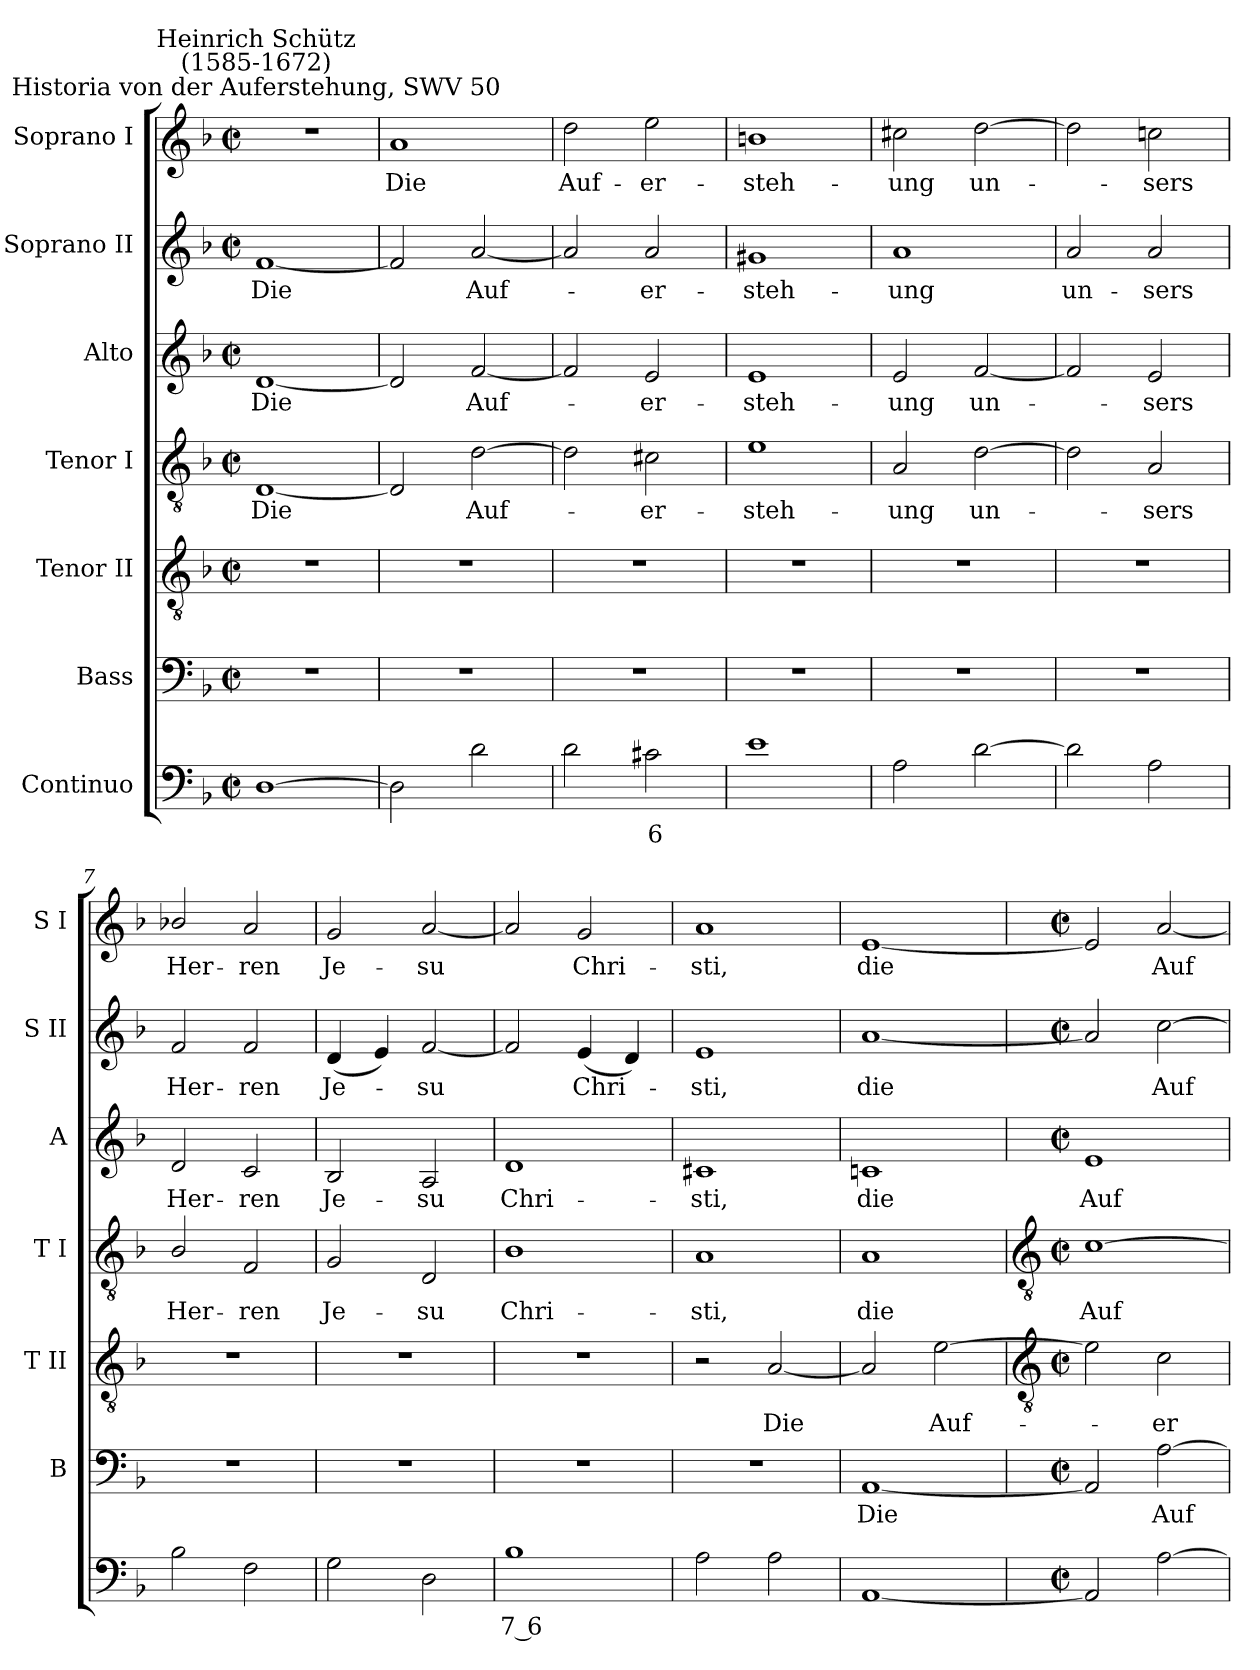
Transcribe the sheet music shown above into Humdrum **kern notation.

**kern	**text	**kern	**text	**kern	**text	**kern	**text	**kern	**text	**kern	**text	**kern	**text
*part7	*part7	*part6	*part6	*part5	*part5	*part4	*part4	*part3	*part3	*part2	*part2	*part1	*part1
*staff7	*staff7	*staff6	*staff6	*staff5	*staff5	*staff4	*staff4	*staff3	*staff3	*staff2	*staff2	*staff1	*staff1
*I"Continuo	*	*I"Bass	*	*I"Tenor II	*	*I"Tenor I	*	*I"Alto	*	*I"Soprano II	*	*I"Soprano I	*
*	*	*I'B	*	*I'T II	*	*I'T I	*	*I'A	*	*I'S II	*	*I'S I	*
*clefF4	*	*clefF4	*	*clefGv2	*	*clefGv2	*	*clefG2	*	*clefG2	*	*clefG2	*
*k[b-]	*	*k[b-]	*	*k[b-]	*	*k[b-]	*	*k[b-]	*	*k[b-]	*	*k[b-]	*
*F:	*	*F:	*	*F:	*	*F:	*	*F:	*	*F:	*	*F:	*
*M2/2	*	*M2/2	*	*M2/2	*	*M2/2	*	*M2/2	*	*M2/2	*	*M2/2	*
*met(c|)	*	*met(c|)	*	*met(c|)	*	*met(c|)	*	*met(c|)	*	*met(c|)	*	*met(c|)	*
=1	=1	=1	=1	=1	=1	=1	=1	=1	=1	=1	=1	=1	=1
!	!	!	!	!	!	!	!	!	!	!	!	!LO:TX:a:cj:t=Historia von der Auferstehung, SWV 50	!
!	!	!	!	!	!	!	!	!	!	!	!	!LO:TX:a:cj:t=Heinrich Schütz\n(1585-1672)	!
!	!	!	!	!	!	!	!LO:LY:b	!	!LO:LY:b	!	!LO:LY:b	!	!
[1D	.	1r	.	1r	.	[1D	Die	[1d	Die	[1f	Die	1r	.
=2	=2	=2	=2	=2	=2	=2	=2	=2	=2	=2	=2	=2	=2
!	!	!	!	!	!	!	!	!	!	!	!	!	!LO:LY:b
2D]	.	1r	.	1r	.	2D]	.	2d]	.	2f]	.	1a	Die
!	!	!	!	!	!	!	!LO:LY:b	!	!LO:LY:b	!	!LO:LY:b	!	!
2d	.	.	.	.	.	[2d	Auf-	[2f	Auf-	[2a/	Auf-	.	.
=3	=3	=3	=3	=3	=3	=3	=3	=3	=3	=3	=3	=3	=3
!	!	!	!	!	!	!	!	!	!	!	!	!	!LO:LY:b
2d	.	1r	.	1r	.	2d]	.	2f]	.	2a/]	.	2dd	Auf-
!	!LO:LY:b	!	!	!	!	!	!LO:LY:b	!	!LO:LY:b	!	!LO:LY:b	!	!LO:LY:b
2c#X	6	.	.	.	.	2c#X	er-	2e	er-	2a/	er-	2ee	-er-
=4	=4	=4	=4	=4	=4	=4	=4	=4	=4	=4	=4	=4	=4
!	!	!	!	!	!	!	!LO:LY:b	!	!LO:LY:b	!	!LO:LY:b	!	!LO:LY:b
1e	.	1r	.	1r	.	1e	-steh-	1e	-steh-	1g#X	-steh-	1bn	-steh-
=5	=5	=5	=5	=5	=5	=5	=5	=5	=5	=5	=5	=5	=5
!	!	!	!	!	!	!	!LO:LY:b	!	!LO:LY:b	!	!LO:LY:b	!	!LO:LY:b
2A	.	1r	.	1r	.	2A	-ung	2e	-ung	1a	-ung	2cc#X	-ung
!	!	!	!	!	!	!	!LO:LY:b	!	!LO:LY:b	!	!	!	!LO:LY:b
[2d	.	.	.	.	.	[2d	un-	[2f	un-	.	.	[2dd	un-
=6	=6	=6	=6	=6	=6	=6	=6	=6	=6	=6	=6	=6	=6
!	!	!	!	!	!	!	!	!	!	!	!LO:LY:b	!	!
2d]	.	1r	.	1r	.	2d]	.	2f]	.	2a/	un-	2dd]	.
!	!	!	!	!	!	!	!LO:LY:b	!	!LO:LY:b	!	!LO:LY:b	!	!LO:LY:b
2A	.	.	.	.	.	2A	sers	2e	sers	2a/	-sers	2ccn	sers
=7	=7	=7	=7	=7	=7	=7	=7	=7	=7	=7	=7	=7	=7
!	!	!	!	!	!	!	!LO:LY:b	!	!LO:LY:b	!	!LO:LY:b	!	!LO:LY:b
2B-	.	1r	.	1r	.	2B-/	Her-	2d	Her-	2f	Her-	2b-X/	Her-
!	!	!	!	!	!	!	!LO:LY:b	!	!LO:LY:b	!	!LO:LY:b	!	!LO:LY:b
2F	.	.	.	.	.	2F	-ren	2c	-ren	2f	-ren	2a/	-ren
=8	=8	=8	=8	=8	=8	=8	=8	=8	=8	=8	=8	=8	=8
!	!	!	!	!	!	!	!LO:LY:b	!	!LO:LY:b	!	!LO:LY:b	!	!LO:LY:b
2G	.	1r	.	1r	.	2G	Je-	2B-	Je-	(<4d	Je-	2g	Je-
.	.	.	.	.	.	.	.	.	.	4e)	.	.	.
!	!	!	!	!	!	!	!LO:LY:b	!	!LO:LY:b	!	!LO:LY:b	!	!LO:LY:b
2D	.	.	.	.	.	2D	-su	2A	-su	[2f	su	[2a/	-su
=9	=9	=9	=9	=9	=9	=9	=9	=9	=9	=9	=9	=9	=9
!	!LO:LY:b	!	!	!	!	!	!LO:LY:b	!	!LO:LY:b	!	!	!	!
1B-	7 6	1r	.	1r	.	1B-	Chri-	1d	Chri-	2f]	.	2a/]	.
!	!	!	!	!	!	!	!	!	!	!	!LO:LY:b	!	!LO:LY:b
.	.	.	.	.	.	.	.	.	.	(<4e	Chri-	2g	Chri-
.	.	.	.	.	.	.	.	.	.	4d)	.	.	.
=10	=10	=10	=10	=10	=10	=10	=10	=10	=10	=10	=10	=10	=10
!	!	!	!	!	!	!	!LO:LY:b	!	!LO:LY:b	!	!LO:LY:b	!	!LO:LY:b
2A	.	1r	.	2r	.	1A	-sti,	1c#X	-sti,	1e	sti,	1a	-sti,
!	!	!	!	!	!LO:LY:b	!	!	!	!	!	!	!	!
2A	.	.	.	[2A	Die	.	.	.	.	.	.	.	.
=11	=11	=11	=11	=11	=11	=11	=11	=11	=11	=11	=11	=11	=11
!	!	!	!LO:LY:b	!	!	!	!LO:LY:b	!	!LO:LY:b	!	!LO:LY:b	!	!LO:LY:b
[1AA	.	[1AA	Die	2A]	.	1A	die	1cn	die	[1a	die	[1e	die
!	!	!	!	!	!LO:LY:b	!	!	!	!	!	!	!	!
.	.	.	.	[2e	Auf-	.	.	.	.	.	.	.	.
!!LO:LB:g=z
=12	=12	=12	=12	=12	=12	=12	=12	=12	=12	=12	=12	=12	=12
*	*	*	*	*clefGv2	*	*clefGv2	*	*	*	*	*	*	*
*M2/2	*	*M2/2	*	*M2/2	*	*M2/2	*	*M2/2	*	*M2/2	*	*M2/2	*
*met(c|)	*	*met(c|)	*	*met(c|)	*	*met(c|)	*	*met(c|)	*	*met(c|)	*	*met(c|)	*
!	!	!	!	!	!	!	!LO:LY:b	!	!LO:LY:b	!	!	!	!
2AA]	.	2AA]	.	2e]	.	[1c	Auf-	1e	Auf-	2a]	.	2e]	.
!	!	!	!LO:LY:b	!	!LO:LY:b	!	!	!	!	!	!LO:LY:b	!	!LO:LY:b
[2A	.	[2A	Auf-	2c	er-	.	.	.	.	[2cc	Auf-	[2a	Auf-
=	=	=	=	=	=	=	=	=	=	=	=	=	=
*-	*-	*-	*-	*-	*-	*-	*-	*-	*-	*-	*-	*-	*-
